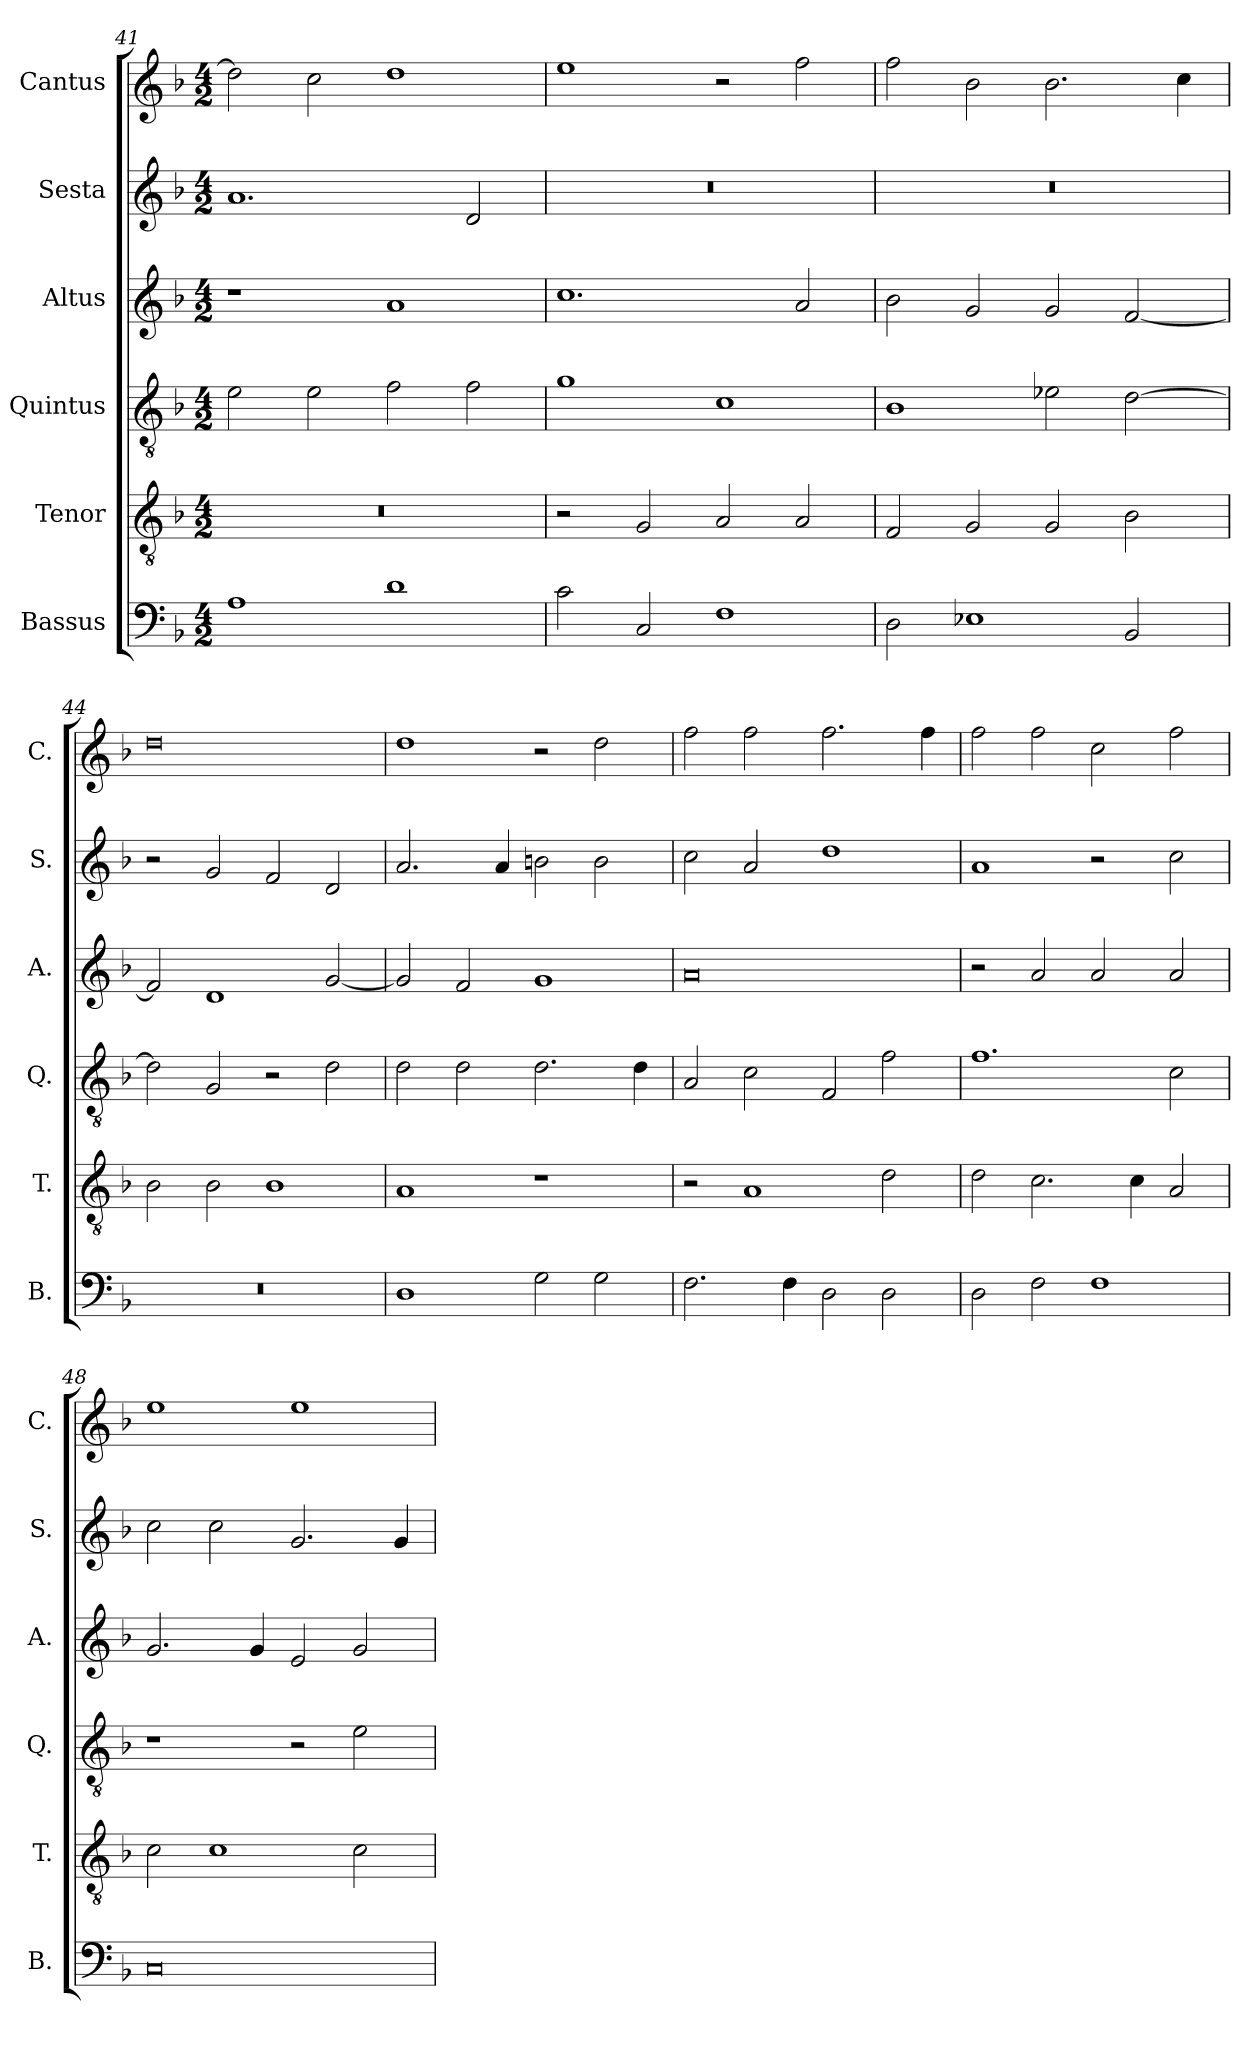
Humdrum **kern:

**kern	**kern	**kern	**kern	**kern	**kern
*part6	*part5	*part4	*part3	*part2	*part1
*staff6	*staff5	*staff4	*staff3	*staff2	*staff1
*I"Bassus	*I"Tenor	*I"Quintus	*I"Altus	*I"Sesta	*I"Cantus
*I'B.	*I'T.	*I'Q.	*I'A.	*I'S.	*I'C.
*clefF4	*clefGv2	*clefGv2	*clefG2	*clefG2	*clefG2
*k[b-]	*k[b-]	*k[b-]	*k[b-]	*k[b-]	*k[b-]
*M4/2	*M4/2	*M4/2	*M4/2	*M4/2	*M4/2
=41	=41	=41	=41	=41	=41
1A	0r	2e\	1r	1.a	2dd\]
.	.	2e\	.	.	2cc\
1d	.	2f\	1a	.	1dd
.	.	2f\	.	2d/	.
=42	=42	=42	=42	=42	=42
2c\	2r	1g	1.cc	0r	1ee
2C/	2G/	.	.	.	.
1F	2A/	1c	.	.	2r
.	2A/	.	2a/	.	2ff\
=43	=43	=43	=43	=43	=43
2D\	2F/	1B-	2b-\	0r	2ff\
1E-X	2G/	.	2g/	.	2b-\
.	2G/	2e-X\	2g/	.	2.b-\
2BB-/	2B-\	[2d\	[2f/	.	.
.	.	.	.	.	4cc\
!!LO:LB:g=z
=44	=44	=44	=44	=44	=44
0r	2B-\	2d\]	2f/]	2r	0dd
.	2B-\	2G/	1d	2g/	.
.	1B-	2r	.	2f/	.
.	.	2d\	[2g/	2d/	.
=45	=45	=45	=45	=45	=45
1D	1A	2d\	2g/]	2.a/	1dd
.	.	2d\	2f/	.	.
.	.	.	.	4a/	.
2G\	1r	2.d\	1g	2bn\	2r
2G\	.	.	.	2b\	2dd\
.	.	4d\	.	.	.
=46	=46	=46	=46	=46	=46
2.F\	2r	2A/	0a	2cc\	2ff\
.	1A	2c\	.	2a/	2ff\
4F\	.	.	.	.	.
2D\	.	2F/	.	1dd	2.ff\
2D\	2d\	2f\	.	.	.
.	.	.	.	.	4ff\
=47	=47	=47	=47	=47	=47
2D\	2d\	1.f	2r	1a	2ff\
2F\	2.c\	.	2a/	.	2ff\
1F	.	.	2a/	2r	2cc\
.	4c\	.	.	.	.
.	2A/	2c\	2a/	2cc\	2ff\
=48	=48	=48	=48	=48	=48
0C	2c\	1r	2.g/	2cc\	1ee
.	1c	.	.	2cc\	.
.	.	.	4g/	.	.
.	.	2r	2e/	2.g/	1ee
.	2c\	2e\	2g/	.	.
.	.	.	.	4g/	.
=	=	=	=	=	=
*-	*-	*-	*-	*-	*-
